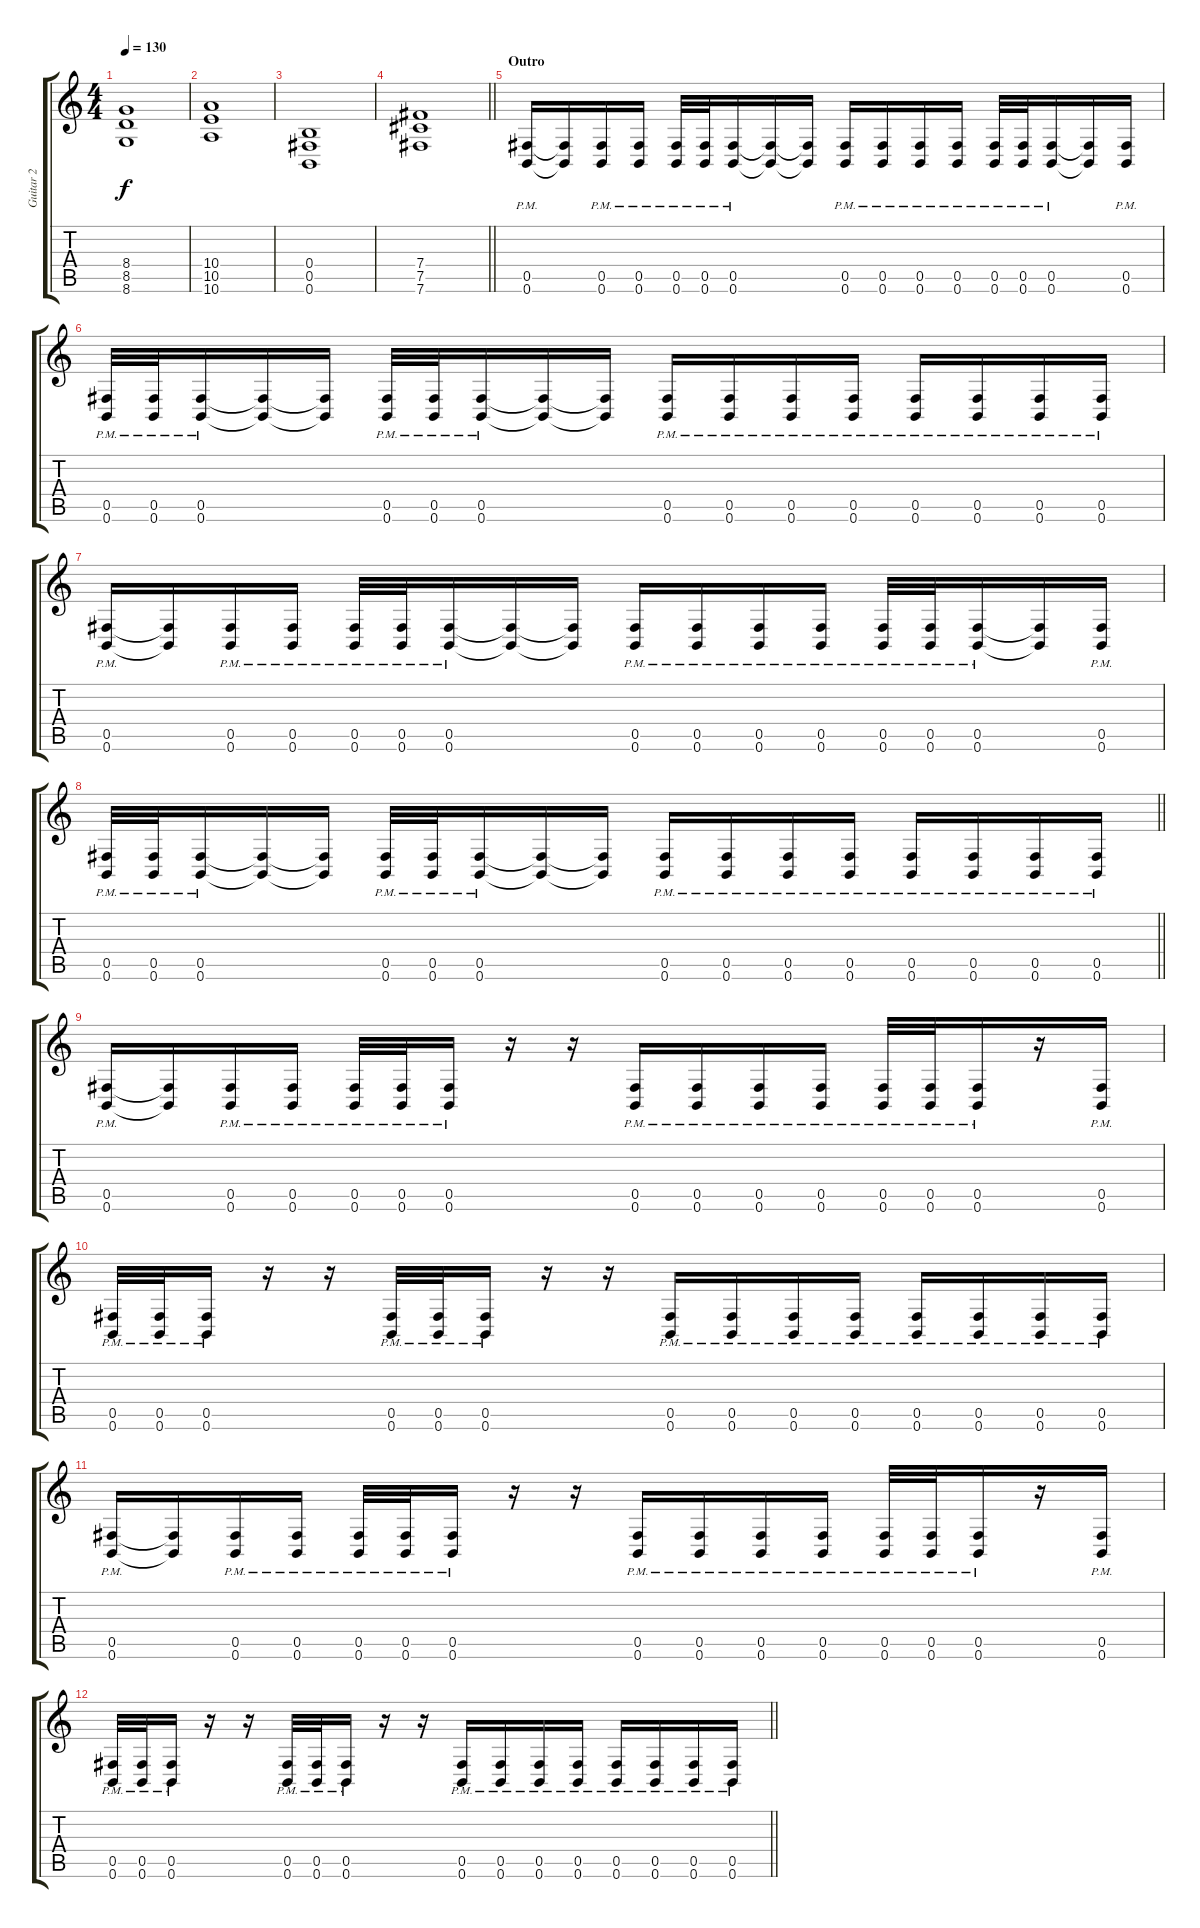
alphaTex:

\track ("Guitar 2" "Guitar 2") {instrument distortionguitar}
\staff {score tabs}
\tuning (Db4 Ab3 E3 B2 Gb2 B1) {hide}
\ts (4 4)
\tempo 130
\clef g2
\ks c
(8.4 8.5 8.6).1{dy f} |
(10.4 10.5 10.6).1 |
(0.4 0.5 0.6).1 |
\barLineRight lightlight
(7.4 7.5 7.6).1 |
\section ("" "Outro")
(0.5{pm} 0.6{pm}).16 (0.5{t} 0.6{t}).16 (0.5{pm} 0.6{pm}).16 (0.5{pm} 0.6{pm}).16 (0.5{pm} 0.6{pm}).32 (0.5{pm} 0.6{pm}).32 (0.5{pm} 0.6{pm}).16 (0.5{t} 0.6{t}).16 (0.5{t} 0.6{t}).16 (0.5{pm} 0.6{pm}).16 (0.5{pm} 0.6{pm}).16 (0.5{pm} 0.6{pm}).16 (0.5{pm} 0.6{pm}).16 (0.5{pm} 0.6{pm}).32 (0.5{pm} 0.6{pm}).32 (0.5{pm} 0.6{pm}).16 (0.5{t} 0.6{t}).16 (0.5{pm} 0.6{pm}).16 |
(0.5{pm} 0.6{pm}).32 (0.5{pm} 0.6{pm}).32 (0.5{pm} 0.6{pm}).16 (0.5{t} 0.6{t}).16 (0.5{t} 0.6{t}).16 (0.5{pm} 0.6{pm}).32 (0.5{pm} 0.6{pm}).32 (0.5{pm} 0.6{pm}).16 (0.5{t} 0.6{t}).16 (0.5{t} 0.6{t}).16 (0.5{pm} 0.6{pm}).16 (0.5{pm} 0.6{pm}).16 (0.5{pm} 0.6{pm}).16 (0.5{pm} 0.6{pm}).16 (0.5{pm} 0.6{pm}).16 (0.5{pm} 0.6{pm}).16 (0.5{pm} 0.6{pm}).16 (0.5{pm} 0.6{pm}).16 |
(0.5{pm} 0.6{pm}).16 (0.5{t} 0.6{t}).16 (0.5{pm} 0.6{pm}).16 (0.5{pm} 0.6{pm}).16 (0.5{pm} 0.6{pm}).32 (0.5{pm} 0.6{pm}).32 (0.5{pm} 0.6{pm}).16 (0.5{t} 0.6{t}).16 (0.5{t} 0.6{t}).16 (0.5{pm} 0.6{pm}).16 (0.5{pm} 0.6{pm}).16 (0.5{pm} 0.6{pm}).16 (0.5{pm} 0.6{pm}).16 (0.5{pm} 0.6{pm}).32 (0.5{pm} 0.6{pm}).32 (0.5{pm} 0.6{pm}).16 (0.5{t} 0.6{t}).16 (0.5{pm} 0.6{pm}).16 |
\barLineRight lightlight
(0.5{pm} 0.6{pm}).32 (0.5{pm} 0.6{pm}).32 (0.5{pm} 0.6{pm}).16 (0.5{t} 0.6{t}).16 (0.5{t} 0.6{t}).16 (0.5{pm} 0.6{pm}).32 (0.5{pm} 0.6{pm}).32 (0.5{pm} 0.6{pm}).16 (0.5{t} 0.6{t}).16 (0.5{t} 0.6{t}).16 (0.5{pm} 0.6{pm}).16 (0.5{pm} 0.6{pm}).16 (0.5{pm} 0.6{pm}).16 (0.5{pm} 0.6{pm}).16 (0.5{pm} 0.6{pm}).16 (0.5{pm} 0.6{pm}).16 (0.5{pm} 0.6{pm}).16 (0.5{pm} 0.6{pm}).16 |
\section ("" "")
(0.5{pm} 0.6{pm}).16 (0.5{t} 0.6{t}).16 (0.5{pm} 0.6{pm}).16 (0.5{pm} 0.6{pm}).16 (0.5{pm} 0.6{pm}).32 (0.5{pm} 0.6{pm}).32 (0.5{pm} 0.6{pm}).16 r.16 r.16 (0.5{pm} 0.6{pm}).16 (0.5{pm} 0.6{pm}).16 (0.5{pm} 0.6{pm}).16 (0.5{pm} 0.6{pm}).16 (0.5{pm} 0.6{pm}).32 (0.5{pm} 0.6{pm}).32 (0.5{pm} 0.6{pm}).16 r.16 (0.5{pm} 0.6{pm}).16 |
(0.5{pm} 0.6{pm}).32 (0.5{pm} 0.6{pm}).32 (0.5{pm} 0.6{pm}).16 r.16 r.16 (0.5{pm} 0.6{pm}).32 (0.5{pm} 0.6{pm}).32 (0.5{pm} 0.6{pm}).16 r.16 r.16 (0.5{pm} 0.6{pm}).16 (0.5{pm} 0.6{pm}).16 (0.5{pm} 0.6{pm}).16 (0.5{pm} 0.6{pm}).16 (0.5{pm} 0.6{pm}).16 (0.5{pm} 0.6{pm}).16 (0.5{pm} 0.6{pm}).16 (0.5{pm} 0.6{pm}).16 |
(0.5{pm} 0.6{pm}).16 (0.5{t} 0.6{t}).16 (0.5{pm} 0.6{pm}).16 (0.5{pm} 0.6{pm}).16 (0.5{pm} 0.6{pm}).32 (0.5{pm} 0.6{pm}).32 (0.5{pm} 0.6{pm}).16 r.16 r.16 (0.5{pm} 0.6{pm}).16 (0.5{pm} 0.6{pm}).16 (0.5{pm} 0.6{pm}).16 (0.5{pm} 0.6{pm}).16 (0.5{pm} 0.6{pm}).32 (0.5{pm} 0.6{pm}).32 (0.5{pm} 0.6{pm}).16 r.16 (0.5{pm} 0.6{pm}).16 |
\barLineRight lightlight
(0.5{pm} 0.6{pm}).32 (0.5{pm} 0.6{pm}).32 (0.5{pm} 0.6{pm}).16 r.16 r.16 (0.5{pm} 0.6{pm}).32 (0.5{pm} 0.6{pm}).32 (0.5{pm} 0.6{pm}).16 r.16 r.16 (0.5{pm} 0.6{pm}).16 (0.5{pm} 0.6{pm}).16 (0.5{pm} 0.6{pm}).16 (0.5{pm} 0.6{pm}).16 (0.5{pm} 0.6{pm}).16 (0.5{pm} 0.6{pm}).16 (0.5{pm} 0.6{pm}).16 (0.5{pm} 0.6{pm}).16
